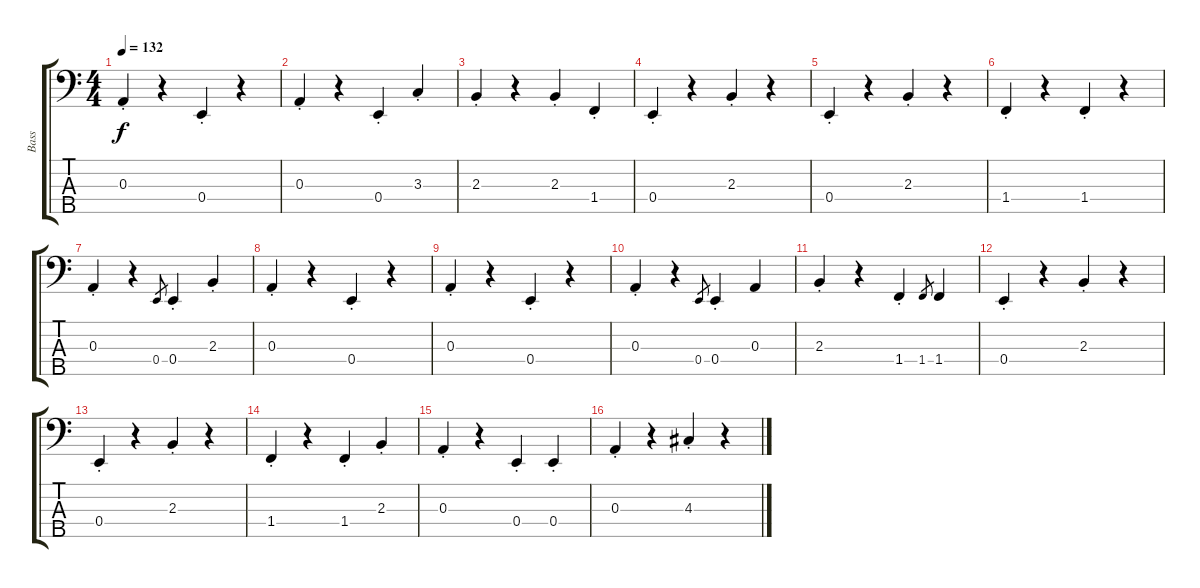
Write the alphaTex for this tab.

\track ("Bass" "Bass") {instrument acousticbass}
\staff {score tabs}
\tuning (G2 D2 A1 E1 B0) {hide}
\ts (4 4)
\tempo 132
\clef f4
\ks c
0.3{st}.4{dy f} r.4 0.4{st}.4 r.4 |
0.3{st}.4 r.4 0.4{st}.4 3.3{st}.4 |
2.3{st}.4 r.4 2.3{st}.4 1.4{st}.4 |
0.4{st}.4 r.4 2.3{st}.4 r.4 |
0.4{st}.4 r.4 2.3{st}.4 r.4 |
1.4{st}.4 r.4 1.4{st}.4 r.4 |
0.3{st}.4 r.4 0.4.8{gr} 0.4{st}.4 2.3{st}.4 |
0.3{st}.4 r.4 0.4{st}.4 r.4 |
0.3{st}.4 r.4 0.4{st}.4 r.4 |
0.3{st}.4 r.4 0.4.8{gr} 0.4{st}.4 0.3.4 |
2.3{st}.4 r.4 1.4{st}.4 1.4.8{gr} 1.4.4 |
0.4{st}.4 r.4 2.3{st}.4 r.4 |
0.4{st}.4 r.4 2.3{st}.4 r.4 |
1.4{st}.4 r.4 1.4{st}.4 2.3{st}.4 |
0.3{st}.4 r.4 0.4{st}.4 0.4{st}.4 |
0.3{st}.4 r.4 4.3{st}.4 r.4
